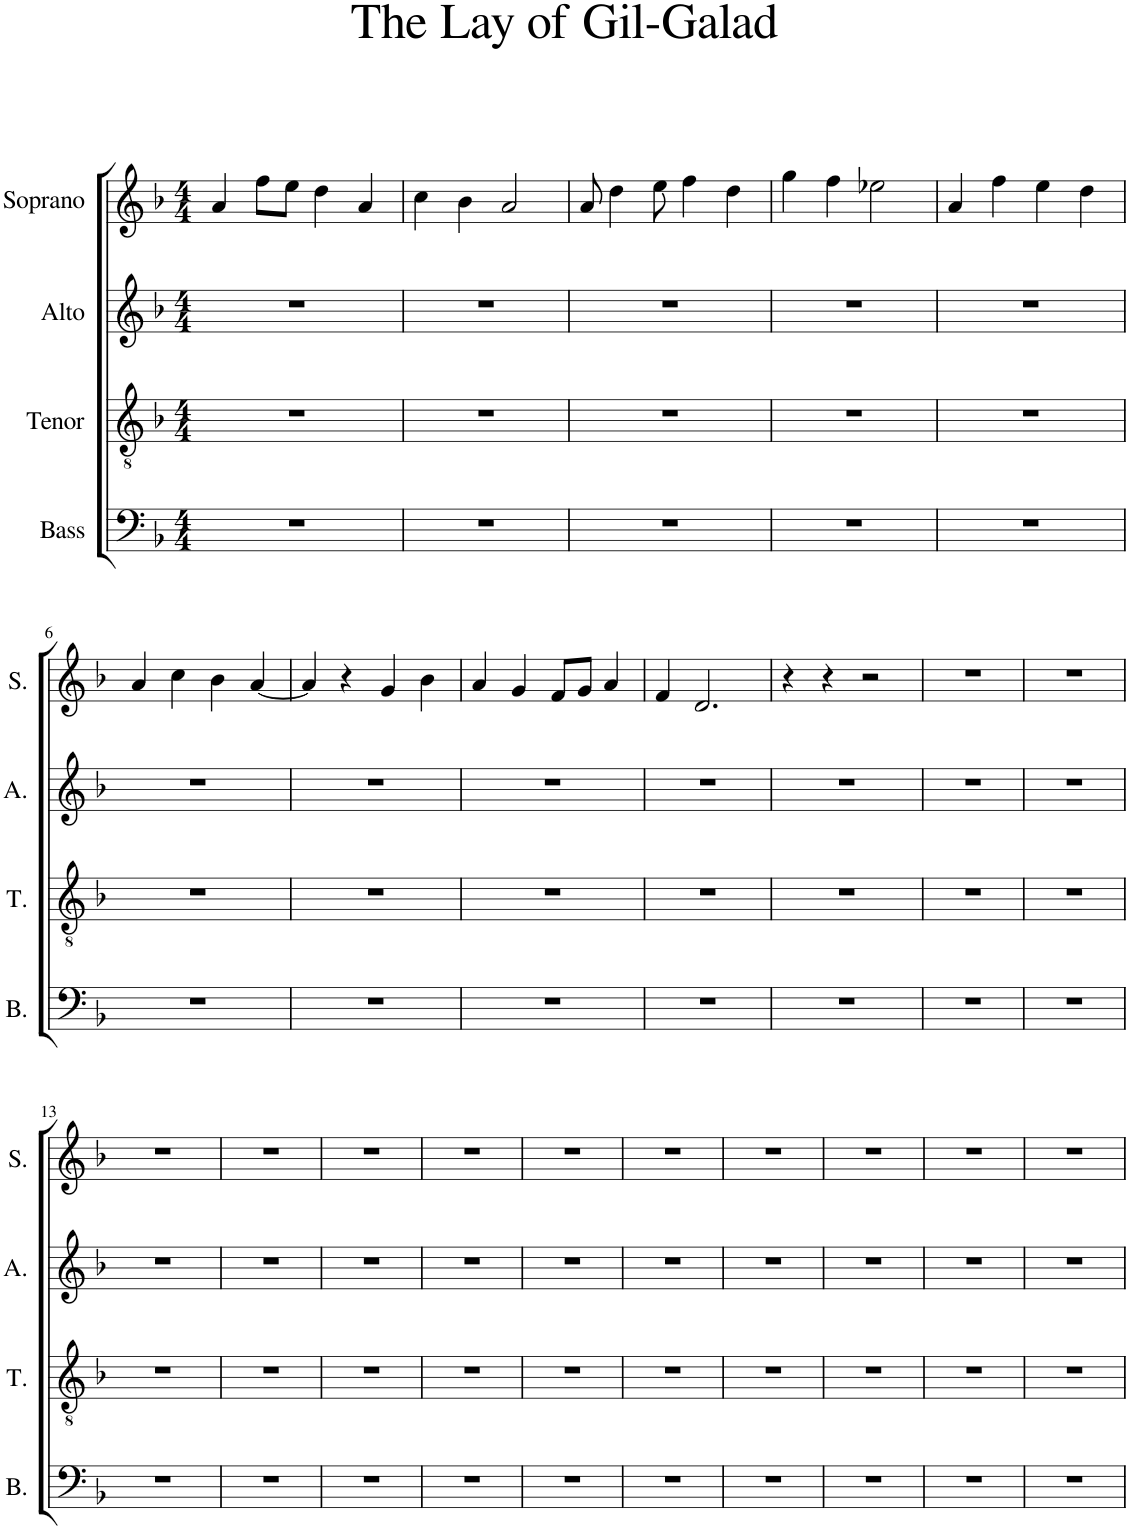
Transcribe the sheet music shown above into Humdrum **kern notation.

**kern	**kern	**kern	**kern
*part4	*part3	*part2	*part1
*staff4	*staff3	*staff2	*staff1
*I"Bass	*I"Tenor	*I"Alto	*I"Soprano
*I'B.	*I'T.	*I'A.	*I'S.
*clefF4	*clefGv2	*clefG2	*clefG2
*k[b-]	*k[b-]	*k[b-]	*k[b-]
*M4/4	*M4/4	*M4/4	*M4/4
=1	=1	=1	=1
1r	1r	1r	4a/
.	.	.	8ff\L
.	.	.	8ee\J
.	.	.	4dd\
.	.	.	4a/
=2	=2	=2	=2
1r	1r	1r	4cc\
.	.	.	4b-\
.	.	.	2a/
=3	=3	=3	=3
1r	1r	1r	8a/
.	.	.	4dd\
.	.	.	8ee\
.	.	.	4ff\
.	.	.	4dd\
=4	=4	=4	=4
1r	1r	1r	4gg\
.	.	.	4ff\
.	.	.	2ee-X\
=5	=5	=5	=5
1r	1r	1r	4a/
.	.	.	4ff\
.	.	.	4ee\
.	.	.	4dd\
!!LO:LB:g=z
=6	=6	=6	=6
1r	1r	1r	4a/
.	.	.	4cc\
.	.	.	4b-\
.	.	.	[4a/
=7	=7	=7	=7
1r	1r	1r	4a/]
.	.	.	4r
.	.	.	4g/
.	.	.	4b-\
=8	=8	=8	=8
1r	1r	1r	4a/
.	.	.	4g/
.	.	.	8f/L
.	.	.	8g/J
.	.	.	4a/
=9	=9	=9	=9
1r	1r	1r	4f/
.	.	.	2.d/
=10	=10	=10	=10
1r	1r	1r	4r
.	.	.	4r
.	.	.	2r
=11	=11	=11	=11
1r	1r	1r	1r
=12	=12	=12	=12
1r	1r	1r	1r
!!LO:LB:g=z
=13	=13	=13	=13
1r	1r	1r	1r
=14	=14	=14	=14
1r	1r	1r	1r
=15	=15	=15	=15
1r	1r	1r	1r
=16	=16	=16	=16
1r	1r	1r	1r
=17	=17	=17	=17
1r	1r	1r	1r
=18	=18	=18	=18
1r	1r	1r	1r
=19	=19	=19	=19
1r	1r	1r	1r
=20	=20	=20	=20
1r	1r	1r	1r
=21	=21	=21	=21
1r	1r	1r	1r
=22	=22	=22	=22
1r	1r	1r	1r
=	=	=	=
*-	*-	*-	*-
